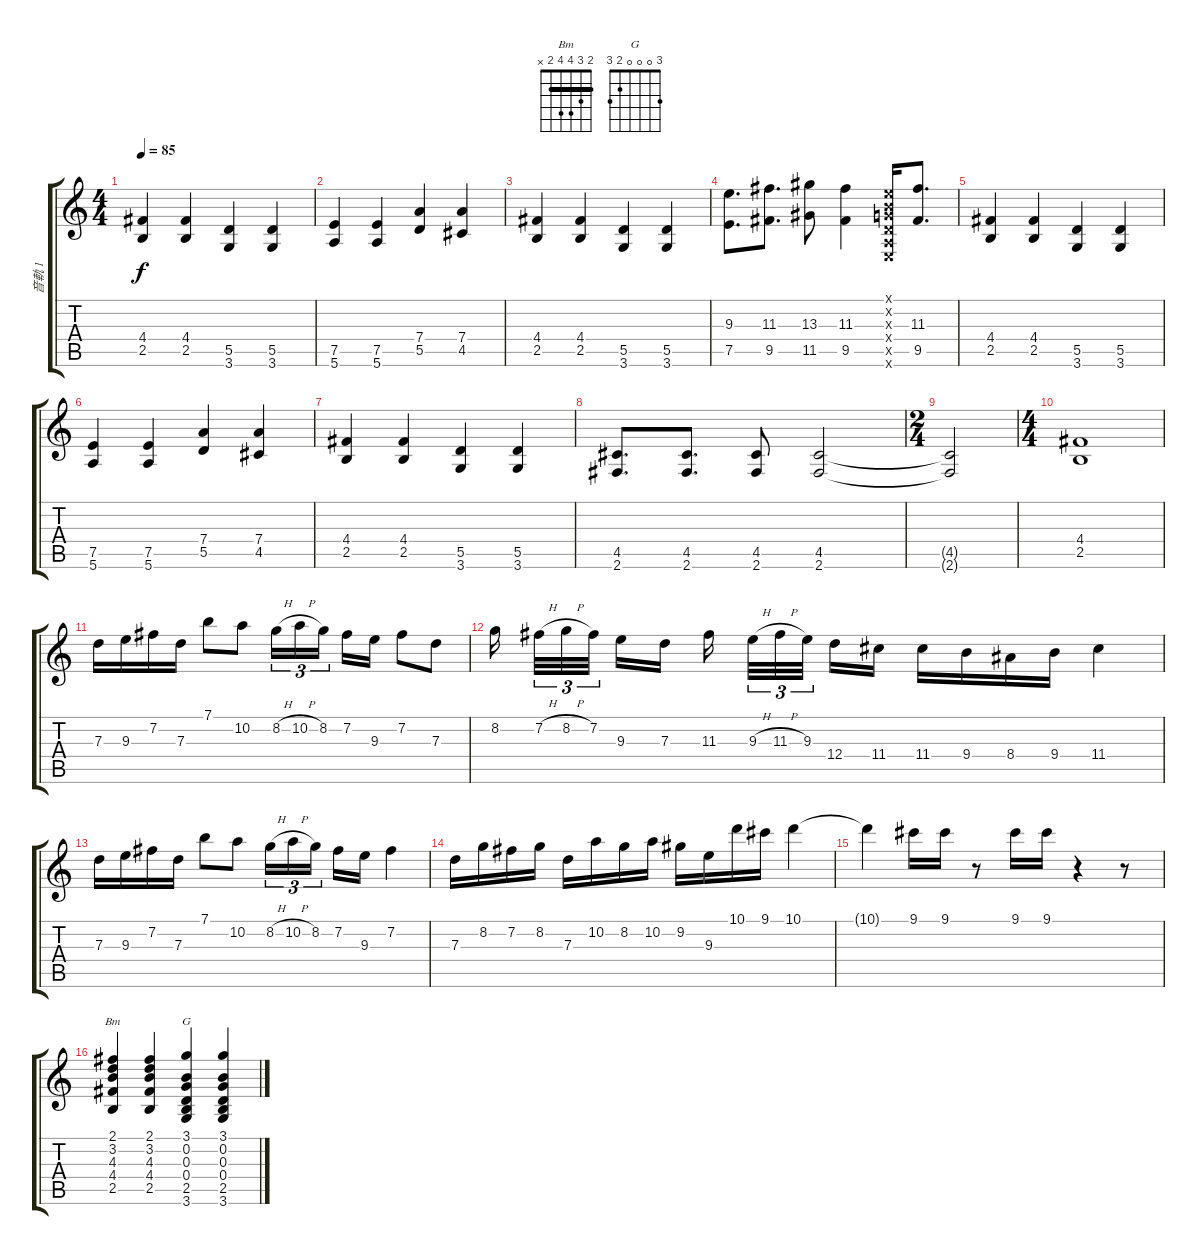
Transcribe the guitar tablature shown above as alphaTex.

\track ("音軌 1" "音軌 1") {instrument electricguitarjazz}
\staff {score tabs}
\tuning (E4 B3 G3 D3 A2 E2) {hide}
\chord ("Bm" 2 3 4 4 2 x) {barre 2}
\chord ("G" 3 0 0 0 2 3)
\ts (4 4)
\tempo 85
\clef g2
\ks c
(4.4 2.5).4{dy f} (4.4 2.5).4 (5.5 3.6).4 (5.5 3.6).4 |
(7.5 5.6).4 (7.5 5.6).4 (7.4 5.5).4 (7.4 4.5).4 |
(4.4 2.5).4 (4.4 2.5).4 (5.5 3.6).4 (5.5 3.6).4 |
(9.3 7.5).8{d} (11.3 9.5).8{d} (13.3 11.5).8 (11.3 9.5).4 (0.1{x} 0.2{x} 0.3{x} 0.4{x} 0.5{x} 0.6{x}).16 (11.3 9.5).8{d} |
(4.4 2.5).4 (4.4 2.5).4 (5.5 3.6).4 (5.5 3.6).4 |
(7.5 5.6).4 (7.5 5.6).4 (7.4 5.5).4 (7.4 4.5).4 |
(4.4 2.5).4 (4.4 2.5).4 (5.5 3.6).4 (5.5 3.6).4 |
(4.5 2.6).8{d} (4.5 2.6).8{d} (4.5 2.6).8 (4.5 2.6).2 |
\ts (2 4)
(4.5{t} 2.6{t}).2 |
\ts (4 4)
(4.4 2.5).1 |
7.3.16 9.3.16 7.2.16 7.3.16 7.1.8 10.2.8 8.2{h}.16{tu (3 2)} 10.2{h}.16{tu (3 2)} 8.2.16{tu (3 2) beam splitsecondary} 7.2.16 9.3.16 7.2.8 7.3.8 |
8.2.16{beam splitsecondary} 7.2{h}.32{tu (3 2)} 8.2{h}.32{tu (3 2)} 7.2.32{tu (3 2) beam splitsecondary} 9.3.16 7.3.16 11.3.16{beam splitsecondary} 9.3{h}.32{tu (3 2)} 11.3{h}.32{tu (3 2)} 9.3.32{tu (3 2) beam splitsecondary} 12.4.16 11.4.16 11.4.16 9.4.16 8.4.16 9.4.16 11.4.4 |
7.3.16 9.3.16 7.2.16 7.3.16 7.1.8 10.2.8 8.2{h}.16{tu (3 2)} 10.2{h}.16{tu (3 2)} 8.2.16{tu (3 2) beam splitsecondary} 7.2.16 9.3.16 7.2.4 |
7.3.16 8.2.16 7.2.16 8.2.16 7.3.16 10.2.16 8.2.16 10.2.16 9.2.16 9.3.16 10.1.16 9.1.16 10.1.4 |
10.1{t}.4 9.1.16 9.1.16 r.8 9.1.16 9.1.16 r.4 r.8 |
(2.1 3.2 4.3 4.4 2.5).4{ch "Bm" instrument electricguitarjazz} (2.1 3.2 4.3 4.4 2.5).4 (3.1 0.2 0.3 0.4 2.5 3.6).4{ch "G"} (3.1 0.2 0.3 0.4 2.5 3.6).4
